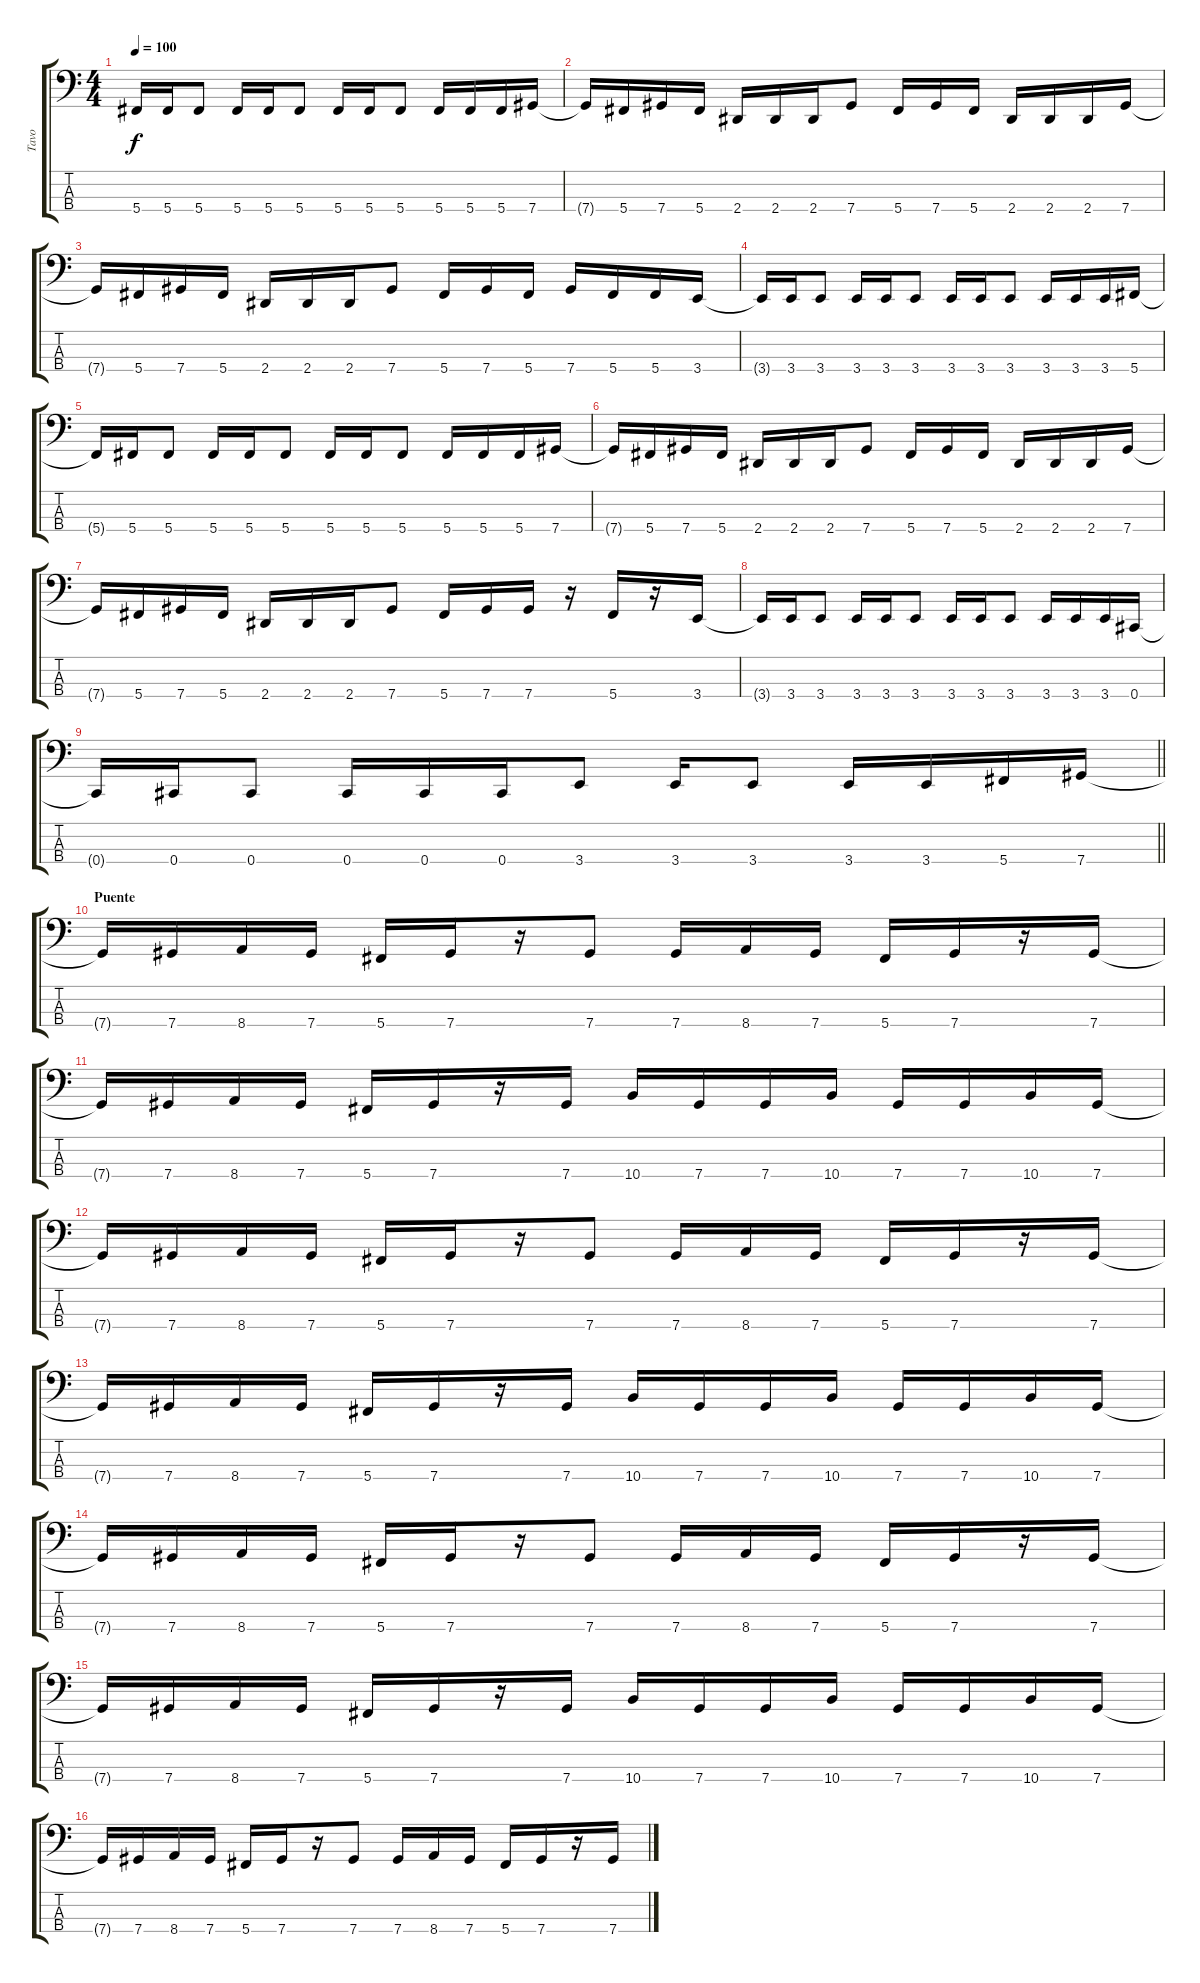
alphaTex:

\track ("Tavo" "Tavo") {instrument electricbasspick}
\staff {score tabs}
\tuning (Gb2 Db2 Ab1 Db1) {hide}
\ts (4 4)
\tempo 100
\clef f4
\ks c
5.4{t}.16{dy f} 5.4.16 5.4.8 5.4.16 5.4.16 5.4.8 5.4.16 5.4.16 5.4.8 5.4.16 5.4.16 5.4.16 7.4.16 |
7.4{t}.16 5.4.16 7.4.16 5.4.16 2.4.16 2.4.16 2.4.16 7.4.8 5.4.16 7.4.16 5.4.16 2.4.16 2.4.16 2.4.16 7.4.16 |
7.4{t}.16 5.4.16 7.4.16 5.4.16 2.4.16 2.4.16 2.4.16 7.4.8 5.4.16 7.4.16 5.4.16 7.4.16 5.4.16 5.4.16 3.4.16 |
3.4{t}.16 3.4.16 3.4.8 3.4.16 3.4.16 3.4.8 3.4.16 3.4.16 3.4.8 3.4.16 3.4.16 3.4.16 5.4.16 |
5.4{t}.16 5.4.16 5.4.8 5.4.16 5.4.16 5.4.8 5.4.16 5.4.16 5.4.8 5.4.16 5.4.16 5.4.16 7.4.16 |
7.4{t}.16 5.4.16 7.4.16 5.4.16 2.4.16 2.4.16 2.4.16 7.4.8 5.4.16 7.4.16 5.4.16 2.4.16 2.4.16 2.4.16 7.4.16 |
7.4{t}.16 5.4.16 7.4.16 5.4.16 2.4.16 2.4.16 2.4.16 7.4.8 5.4.16 7.4.16 7.4.16 r.16 5.4.16 r.16 3.4.16 |
3.4{t}.16 3.4.16 3.4.8 3.4.16 3.4.16 3.4.8 3.4.16 3.4.16 3.4.8 3.4.16 3.4.16 3.4.16 0.4.16 |
\barLineRight lightlight
0.4{t}.16 0.4.16 0.4.8 0.4.16 0.4.16 0.4.16 3.4.8 3.4.16 3.4.8 3.4.16 3.4.16 5.4.16 7.4.16 |
\section ("" "Puente")
7.4{t}.16 7.4.16 8.4.16 7.4.16 5.4.16 7.4.16 r.16 7.4.8 7.4.16 8.4.16 7.4.16 5.4.16 7.4.16 r.16 7.4.16 |
7.4{t}.16 7.4.16 8.4.16 7.4.16 5.4.16 7.4.16 r.16 7.4.16 10.4.16 7.4.16 7.4.16 10.4.16 7.4.16 7.4.16 10.4.16 7.4.16 |
7.4{t}.16 7.4.16 8.4.16 7.4.16 5.4.16 7.4.16 r.16 7.4.8 7.4.16 8.4.16 7.4.16 5.4.16 7.4.16 r.16 7.4.16 |
7.4{t}.16 7.4.16 8.4.16 7.4.16 5.4.16 7.4.16 r.16 7.4.16 10.4.16 7.4.16 7.4.16 10.4.16 7.4.16 7.4.16 10.4.16 7.4.16 |
7.4{t}.16 7.4.16 8.4.16 7.4.16 5.4.16 7.4.16 r.16 7.4.8 7.4.16 8.4.16 7.4.16 5.4.16 7.4.16 r.16 7.4.16 |
7.4{t}.16 7.4.16 8.4.16 7.4.16 5.4.16 7.4.16 r.16 7.4.16 10.4.16 7.4.16 7.4.16 10.4.16 7.4.16 7.4.16 10.4.16 7.4.16 |
7.4{t}.16 7.4.16 8.4.16 7.4.16 5.4.16 7.4.16 r.16 7.4.8 7.4.16 8.4.16 7.4.16 5.4.16 7.4.16 r.16 7.4.16
